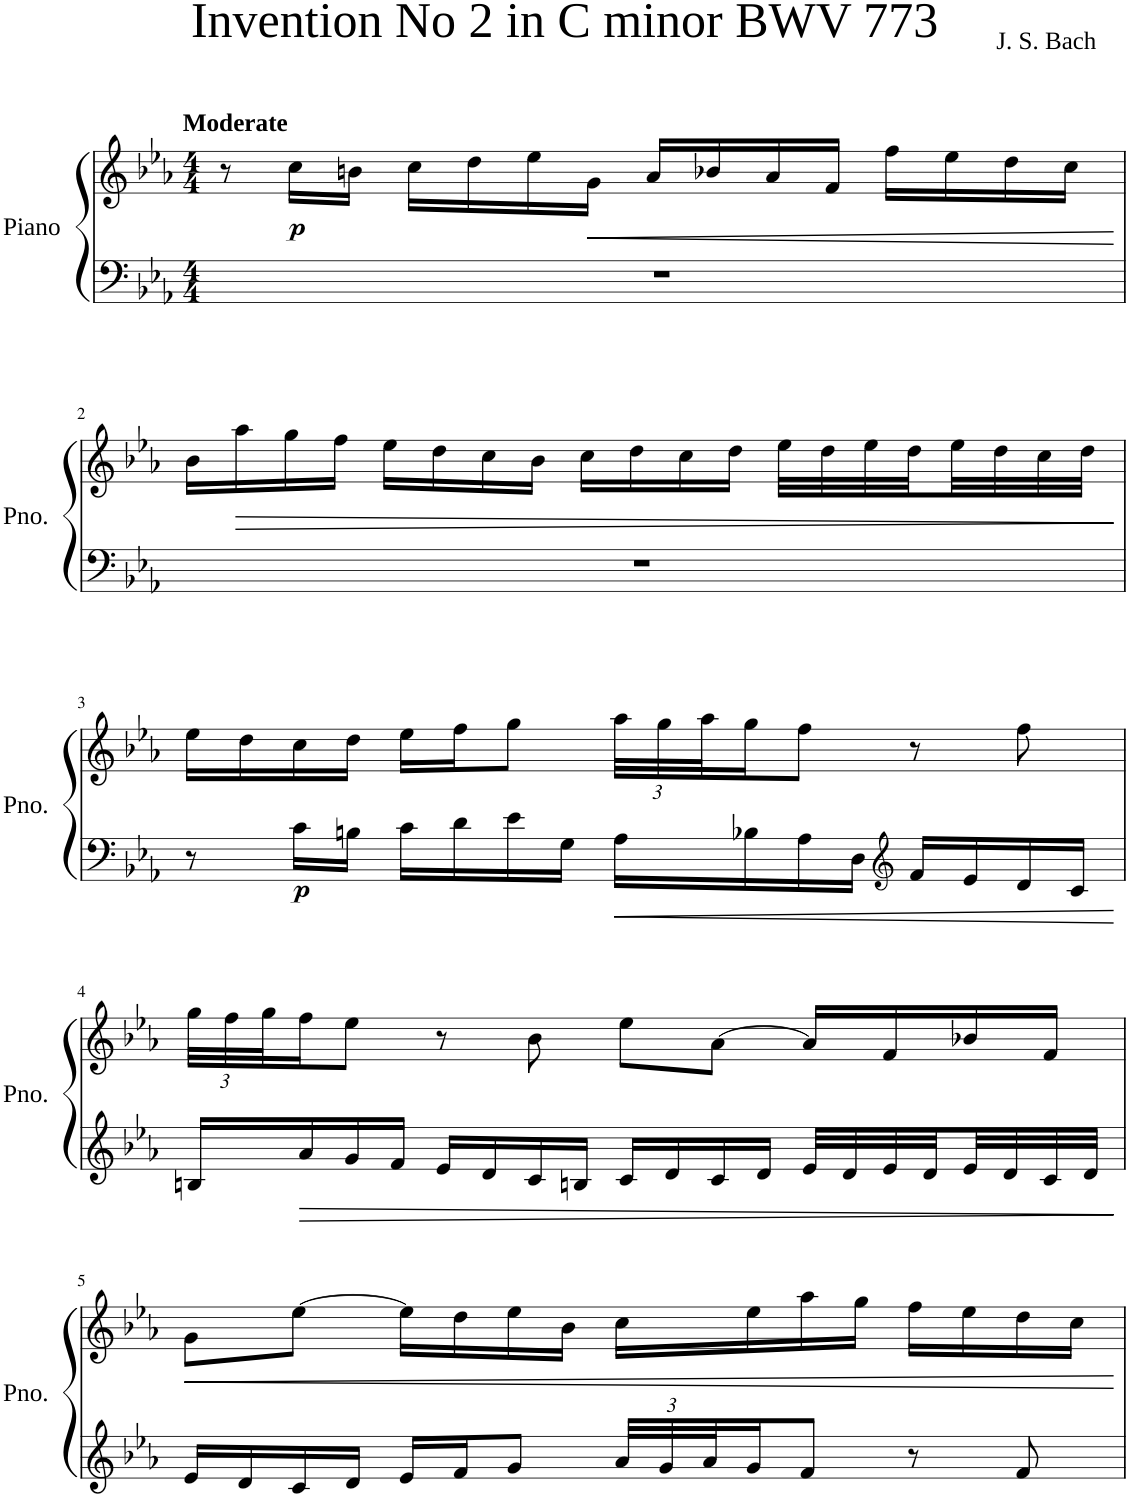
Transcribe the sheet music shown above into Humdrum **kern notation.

**kern	**kern	**dynam
*part1	*part1	*part1
*staff2	*staff1	*staff1/2
*I"Piano	*	*
*I'Pno.	*	*
*clefF4	*clefG2	*
*k[b-e-a-]	*k[b-e-a-]	*
*M4/4	*M4/4	*
=1	=1	=1
!	!LO:TX:a:B:t=Moderate	!
1r	8r	.
!	!	!LO:DY:b
.	16cc\LL	p
.	16bn\JJ	.
.	16cc\LL	.
.	16dd\	.
.	16ee-\	.
!	!	!LO:HP:b
.	16g\JJ	<
.	16a-/LL	.
.	16b-X/	.
.	16a-/	.
.	16f/JJ	.
.	16ff\LL	.
.	16ee-\	.
.	16dd\	.
.	16cc\JJ	.
.	.	[
!!LO:LB:g=z
=2	=2	=2
1r	16b-\LL	.
!	!	!LO:HP:b
.	16aa-\	>
.	16gg\	.
.	16ff\JJ	.
.	16ee-\LL	.
.	16dd\	.
.	16cc\	.
.	16b-\JJ	.
.	16cc\LL	.
.	16dd\	.
.	16cc\	.
.	16dd\JJ	.
.	32ee-\LLL	.
.	32dd\	.
.	32ee-\	.
.	32dd\	.
.	32ee-\	.
.	32dd\	.
.	32cc\	.
.	32dd\JJJ	.
.	.	]
!!LO:LB:g=z
=3	=3	=3
8r	16ee-\LL	.
.	16dd\	.
!	!	!LO:DY:b=2
16c\LL	16cc\	p
16Bn\JJ	16dd\JJ	.
16c\LL	16ee-\LL	.
16d\	16ff\J	.
16e-\	8gg\J	.
16G\JJ	.	.
*	*Xbrackettup	*
16A-\LL	48aa-\LLL	.
.	48gg\	.
.	48aa-\J	.
16B-X\	16gg\J	.
16A-\	8ff\J	.
16D\JJ	.	.
*clefG2	*	*
16f/LL	8r	.
16e-/	.	.
16d/	8ff\	.
16c/JJ	.	.
!!LO:LB:g=z
=4	=4	=4
16Bn/LL	48gg\LLL	.
.	48ff\	.
.	48gg\J	.
16a-/	16ff\J	.
16g/	8ee-\J	.
16f/JJ	.	.
16e-/LL	8r	.
16d/	.	.
16c/	8b-\	.
16Bn/JJ	.	.
16c/LL	8ee-\L	.
16d/	.	.
16c/	[8a-\J	.
16d/JJ	.	.
32e-/LLL	16a-/LL]	.
32d/	.	.
32e-/	16f/	.
32d/	.	.
32e-/	16b-X/	.
32d/	.	.
32c/	16f/JJ	.
32d/JJJ	.	.
!!LO:LB:g=z
=5	=5	=5
!	!	!LO:HP:b
16e-/LL	8g\L	<
16d/	.	.
16c/	[8ee-\J	.
16d/JJ	.	.
16e-/LL	16ee-\LL]	.
16f/J	16dd\	.
8g/J	16ee-\	.
.	16b-\JJ	.
*Xbrackettup	*	*
48a-/LLL	16cc\LL	.
48g/	.	.
48a-/J	.	.
16g/J	16ee-\	.
8f/J	16aa-\	.
.	16gg\JJ	.
8r	16ff\LL	.
.	16ee-\	.
8f/	16dd\	.
.	16cc\JJ	.
.	.	[
=	=	=
*-	*-	*-
